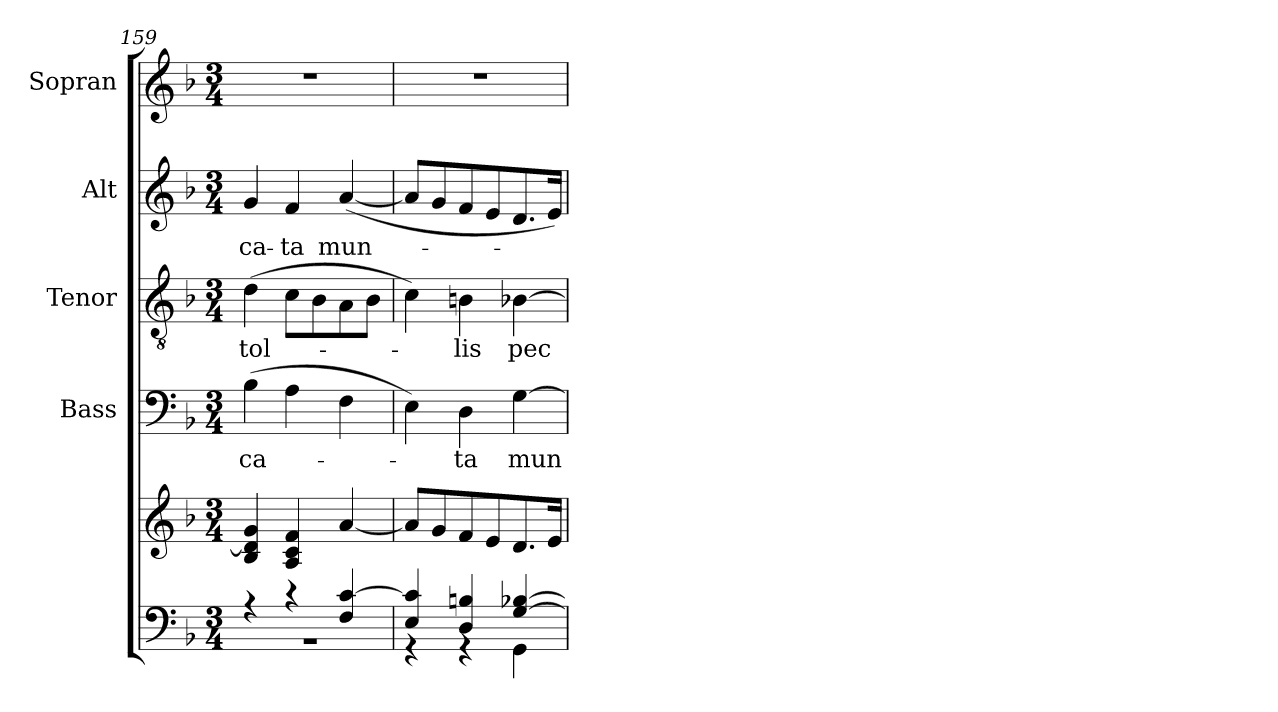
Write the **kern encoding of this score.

**kern	**kern	**kern	**text	**kern	**text	**kern	**text	**kern
*part5	*part5	*part4	*part4	*part3	*part3	*part2	*part2	*part1
*staff6	*staff5	*staff4	*staff4	*staff3	*staff3	*staff2	*staff2	*staff1
*	*	*I"Bass	*	*I"Tenor	*	*I"Alt	*	*I"Sopran
*	*	*I'B.	*	*I'T.	*	*I'A.	*	*I'S.
*clefF4	*clefG2	*clefF4	*	*clefGv2	*	*clefG2	*	*clefG2
*k[b-]	*k[b-]	*k[b-]	*	*k[b-]	*	*k[b-]	*	*k[b-]
*F:	*F:	*F:	*	*F:	*	*F:	*	*F:
*M3/4	*M3/4	*M3/4	*	*M3/4	*	*M3/4	*	*M3/4
=159	=159	=159	=159	=159	=159	=159	=159	=159
*^	*	*	*	*	*	*	*	*
!	!LO:N:vis=1	!	!	!LO:LY:b	!	!LO:LY:b	!	!LO:LY:b	!
4rA	2.rBB	4B-/ 4d/] 4g/	(>4B-\	-ca-	(>4d\	tol-	4g/	-ca-	2.r
!	!	!	!	!	!	!	!	!LO:LY:b	!
4rB	.	4A/ 4c/ 4f/	4A\	.	8c\L	.	4f/	-ta	.
.	.	.	.	.	8B-\	.	.	.	.
!	!	!	!	!	!	!	!	!LO:LY:b	!
4F/ [>4c/	.	[>4a/	4F\	.	8A\	.	(<[4a/	mun-	.
.	.	.	.	.	8B-\J	.	.	.	.
!!LO:LB:g=z
=160	=160	=160	=160	=160	=160	=160	=160	=160	=160
4E/ 4c/]	4rGG	8a/L]	4E\)	.	4c\)	.	8a/L]	.	2.r
.	.	8g/	.	.	.	.	8g/	.	.
!	!	!	!	!LO:LY:b	!	!LO:LY:b	!	!	!
4D/ 4Bn/	4rFF	8f/	4D\	-ta	4Bn\	-lis	8f/	.	.
.	.	8e/	.	.	.	.	8e/	.	.
!	!	!	!	!LO:LY:b	!	!LO:LY:b	!	!	!
[>4G/ [>4B-X/	4GG\	8.d/	[4G\	mun-	[4B-X\	pec-	8.d/	.	.
.	.	16e/Jk	.	.	.	.	16e/Jk)	.	.
*v	*v	*	*	*	*	*	*	*	*
=	=	=	=	=	=	=	=	=
*-	*-	*-	*-	*-	*-	*-	*-	*-
